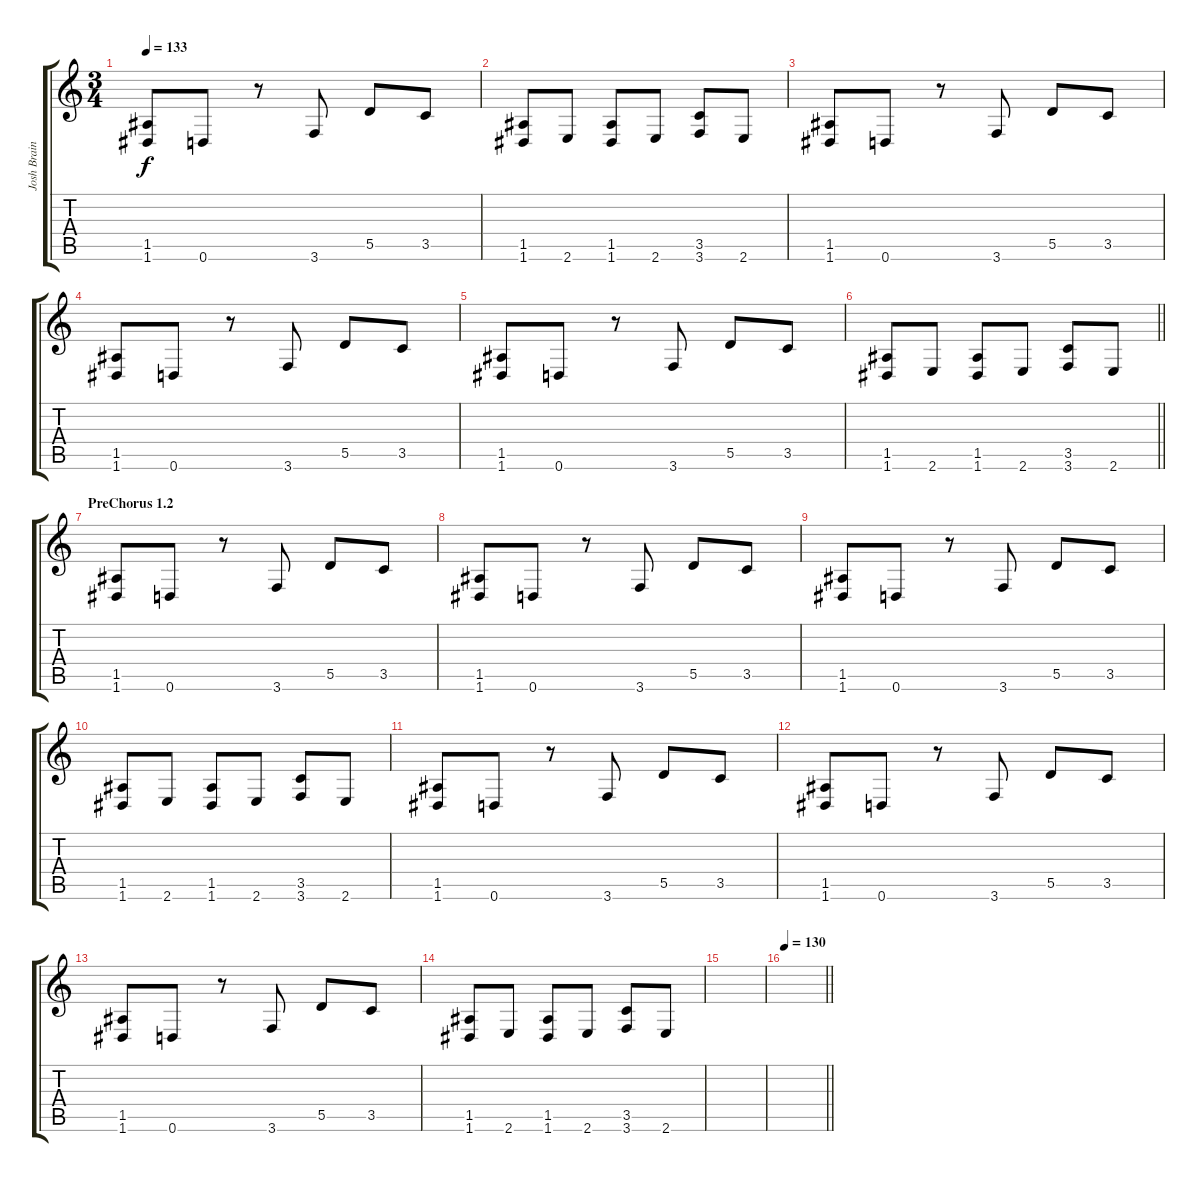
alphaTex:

\track ("Josh Brainard" "Josh Brain") {instrument distortionguitar}
\staff {score tabs}
\tuning (E4 B3 G3 D3 A2 D2) {hide}
\ts (3 4)
\tempo 133
\clef g2
\ks c
(1.5 1.6).8{dy f} 0.6.8 r.8 3.6.8 5.5.8 3.5.8 |
(1.5 1.6).8 2.6.8 (1.5 1.6).8 2.6.8 (3.5 3.6).8 2.6.8 |
(1.5 1.6).8 0.6.8 r.8 3.6.8 5.5.8 3.5.8 |
(1.5 1.6).8 0.6.8 r.8 3.6.8 5.5.8 3.5.8 |
(1.5 1.6).8 0.6.8 r.8 3.6.8 5.5.8 3.5.8 |
\barLineRight lightlight
(1.5 1.6).8 2.6.8 (1.5 1.6).8 2.6.8 (3.5 3.6).8 2.6.8 |
\section ("" "PreChorus 1.2")
(1.5 1.6).8 0.6.8 r.8 3.6.8 5.5.8 3.5.8 |
(1.5 1.6).8 0.6.8 r.8 3.6.8 5.5.8 3.5.8 |
(1.5 1.6).8 0.6.8 r.8 3.6.8 5.5.8 3.5.8 |
(1.5 1.6).8 2.6.8 (1.5 1.6).8 2.6.8 (3.5 3.6).8 2.6.8 |
(1.5 1.6).8 0.6.8 r.8 3.6.8 5.5.8 3.5.8 |
(1.5 1.6).8 0.6.8 r.8 3.6.8 5.5.8 3.5.8 |
(1.5 1.6).8 0.6.8 r.8 3.6.8 5.5.8 3.5.8 |
(1.5 1.6).8 2.6.8 (1.5 1.6).8 2.6.8 (3.5 3.6).8 2.6.8 |
|
\tempo 130
\barLineRight lightlight
